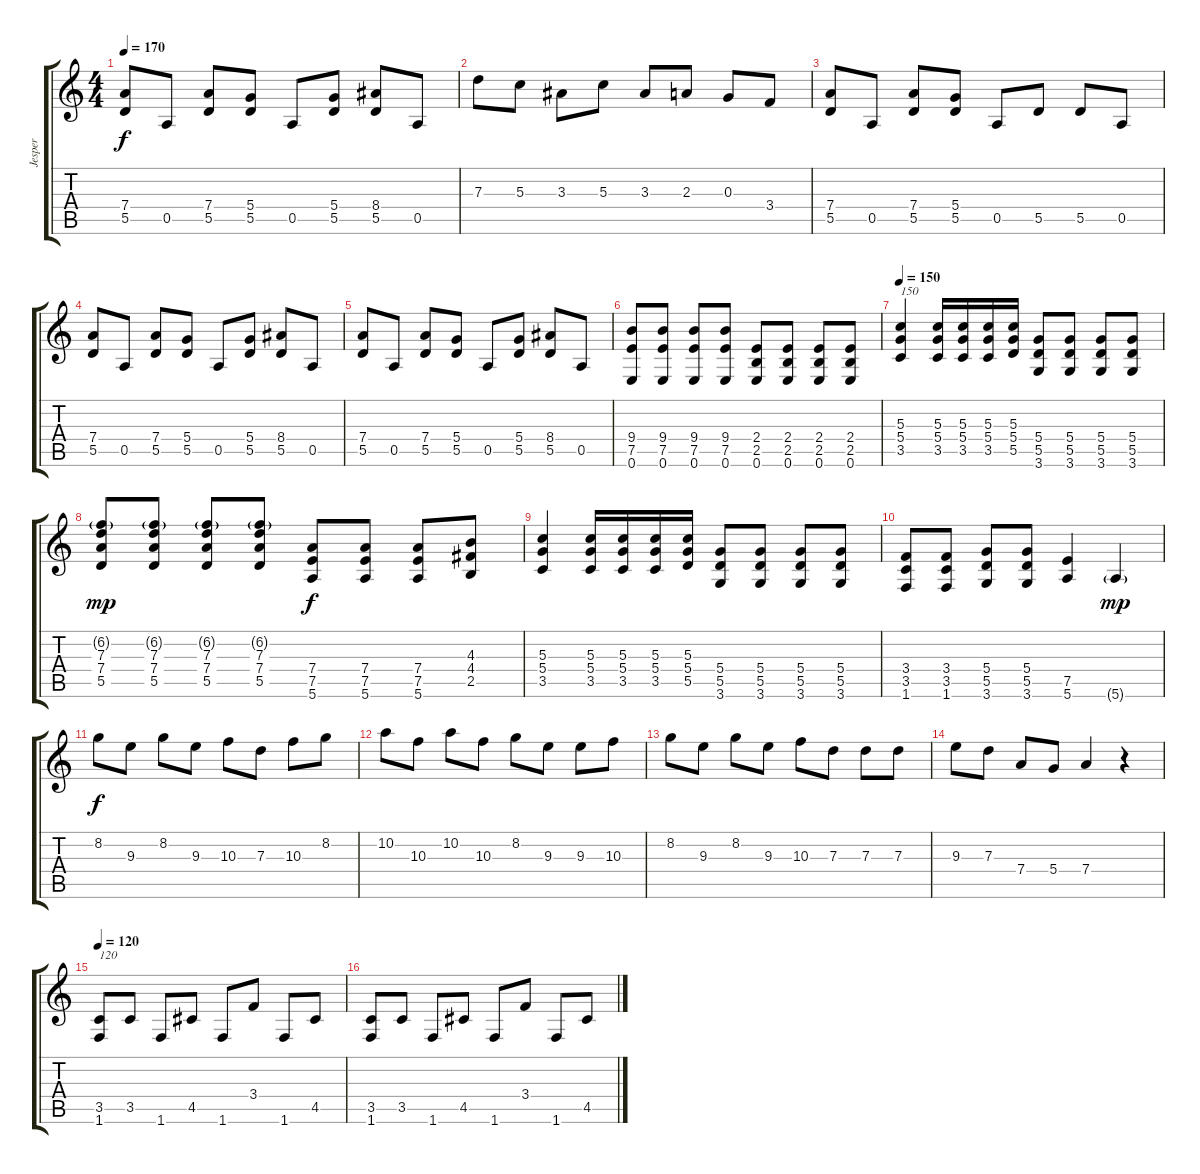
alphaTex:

\track ("Jesper " "Jesper ") {instrument distortionguitar}
\staff {score tabs}
\tuning (E4 B3 G3 D3 A2 E2) {hide}
\ts (4 4)
\tempo 170
\clef g2
\ks c
(7.4 5.5).8{dy f} 0.5.8 (7.4 5.5).8 (5.4 5.5).8 0.5.8 (5.4 5.5).8 (8.4 5.5).8 0.5.8 |
7.3.8 5.3.8 3.3.8 5.3.8 3.3.8 2.3.8 0.3.8 3.4.8 |
(7.4 5.5).8 0.5.8 (7.4 5.5).8 (5.4 5.5).8 0.5.8 5.5.8 5.5.8 0.5.8 |
(7.4 5.5).8 0.5.8 (7.4 5.5).8 (5.4 5.5).8 0.5.8 (5.4 5.5).8 (8.4 5.5).8 0.5.8 |
(7.4 5.5).8 0.5.8 (7.4 5.5).8 (5.4 5.5).8 0.5.8 (5.4 5.5).8 (8.4 5.5).8 0.5.8 |
(9.4 7.5 0.6).8 (9.4 7.5 0.6).8 (9.4 7.5 0.6).8 (9.4 7.5 0.6).8 (2.4 2.5 0.6).8 (2.4 2.5 0.6).8 (2.4 2.5 0.6).8 (2.4 2.5 0.6).8 |
\tempo 150
(5.3 5.4 3.5).4{txt "150"} (5.3 5.4 3.5).16 (5.3 5.4 3.5).16 (5.3 5.4 3.5).16 (5.3 5.4 5.5).16 (5.4 5.5 3.6).8 (5.4 5.5 3.6).8 (5.4 5.5 3.6).8 (5.4 5.5 3.6).8 |
(6.2{g} 7.3 7.4 5.5).8{dy mp} (6.2{g} 7.3 7.4 5.5).8 (6.2{g} 7.3 7.4 5.5).8 (6.2{g} 7.3 7.4 5.5).8 (7.4 7.5 5.6).8{dy f} (7.4 7.5 5.6).8 (7.4 7.5 5.6).8 (4.3 4.4 2.5).8 |
(5.3 5.4 3.5).4 (5.3 5.4 3.5).16 (5.3 5.4 3.5).16 (5.3 5.4 3.5).16 (5.3 5.4 5.5).16 (5.4 5.5 3.6).8 (5.4 5.5 3.6).8 (5.4 5.5 3.6).8 (5.4 5.5 3.6).8 |
(3.4 3.5 1.6).8 (3.4 3.5 1.6).8 (5.4 5.5 3.6).8 (5.4 5.5 3.6).8 (7.5 5.6).4 5.6{g}.4{dy mp} |
8.2.8{dy f} 9.3.8 8.2.8 9.3.8 10.3.8 7.3.8 10.3.8 8.2.8 |
10.2.8 10.3.8 10.2.8 10.3.8 8.2.8 9.3.8 9.3.8 10.3.8 |
8.2.8 9.3.8 8.2.8 9.3.8 10.3.8 7.3.8 7.3.8 7.3.8 |
9.3.8 7.3.8 7.4.8 5.4.8 7.4.4 r.4 |
\tempo 120
(3.5 1.6).8{txt "120"} 3.5.8 1.6.8 4.5.8 1.6.8 3.4.8 1.6.8 4.5.8 |
(3.5 1.6).8 3.5.8 1.6.8 4.5.8 1.6.8 3.4.8 1.6.8 4.5.8
